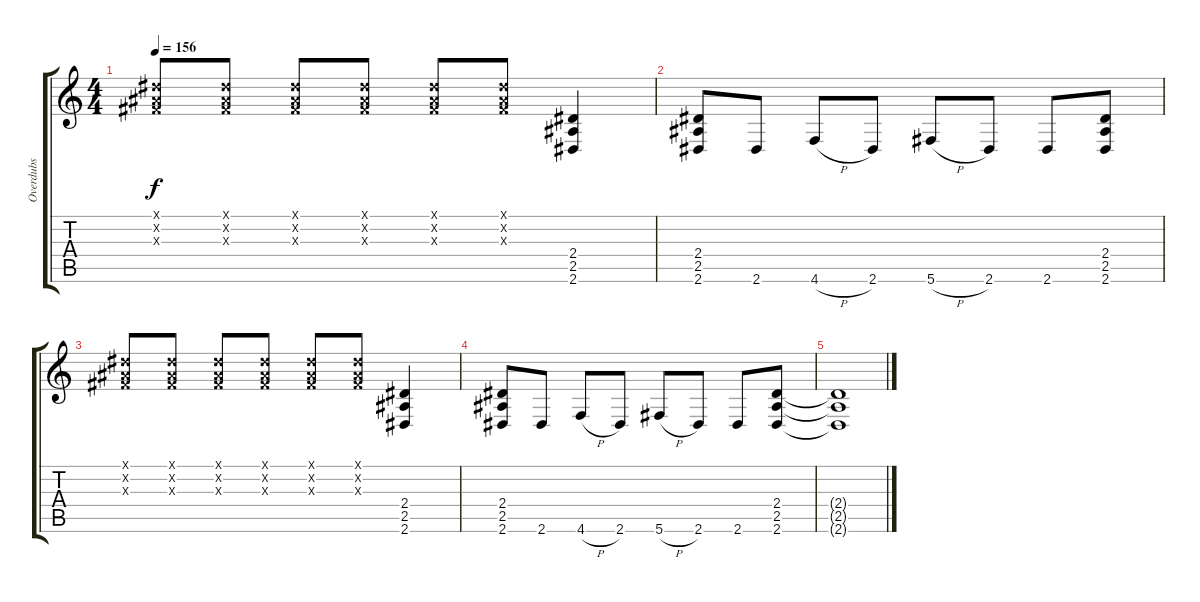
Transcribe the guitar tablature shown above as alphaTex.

\track ("Overdubs" "Overdubs") {instrument overdrivenguitar}
\staff {score tabs}
\tuning (Eb4 Bb3 Gb3 Db3 Ab2 Db2) {hide}
\ts (4 4)
\tempo 156
\clef g2
\ks c
(0.1{x} 0.2{x} 0.3{x}).8{dy f} (0.1{x} 0.2{x} 0.3{x}).8 (0.1{x} 0.2{x} 0.3{x}).8 (0.1{x} 0.2{x} 0.3{x}).8 (0.1{x} 0.2{x} 0.3{x}).8 (0.1{x} 0.2{x} 0.3{x}).8 (2.4 2.5 2.6).4 |
(2.4 2.5 2.6).8 2.6.8 4.6{h}.8 2.6.8 5.6{h}.8 2.6.8 2.6.8 (2.4 2.5 2.6).8 |
(0.1{x} 0.2{x} 0.3{x}).8 (0.1{x} 0.2{x} 0.3{x}).8 (0.1{x} 0.2{x} 0.3{x}).8 (0.1{x} 0.2{x} 0.3{x}).8 (0.1{x} 0.2{x} 0.3{x}).8 (0.1{x} 0.2{x} 0.3{x}).8 (2.4 2.5 2.6).4 |
(2.4 2.5 2.6).8 2.6.8 4.6{h}.8 2.6.8 5.6{h}.8 2.6.8 2.6.8 (2.4 2.5 2.6).8 |
(2.4{t} 2.5{t} 2.6{t}).1
